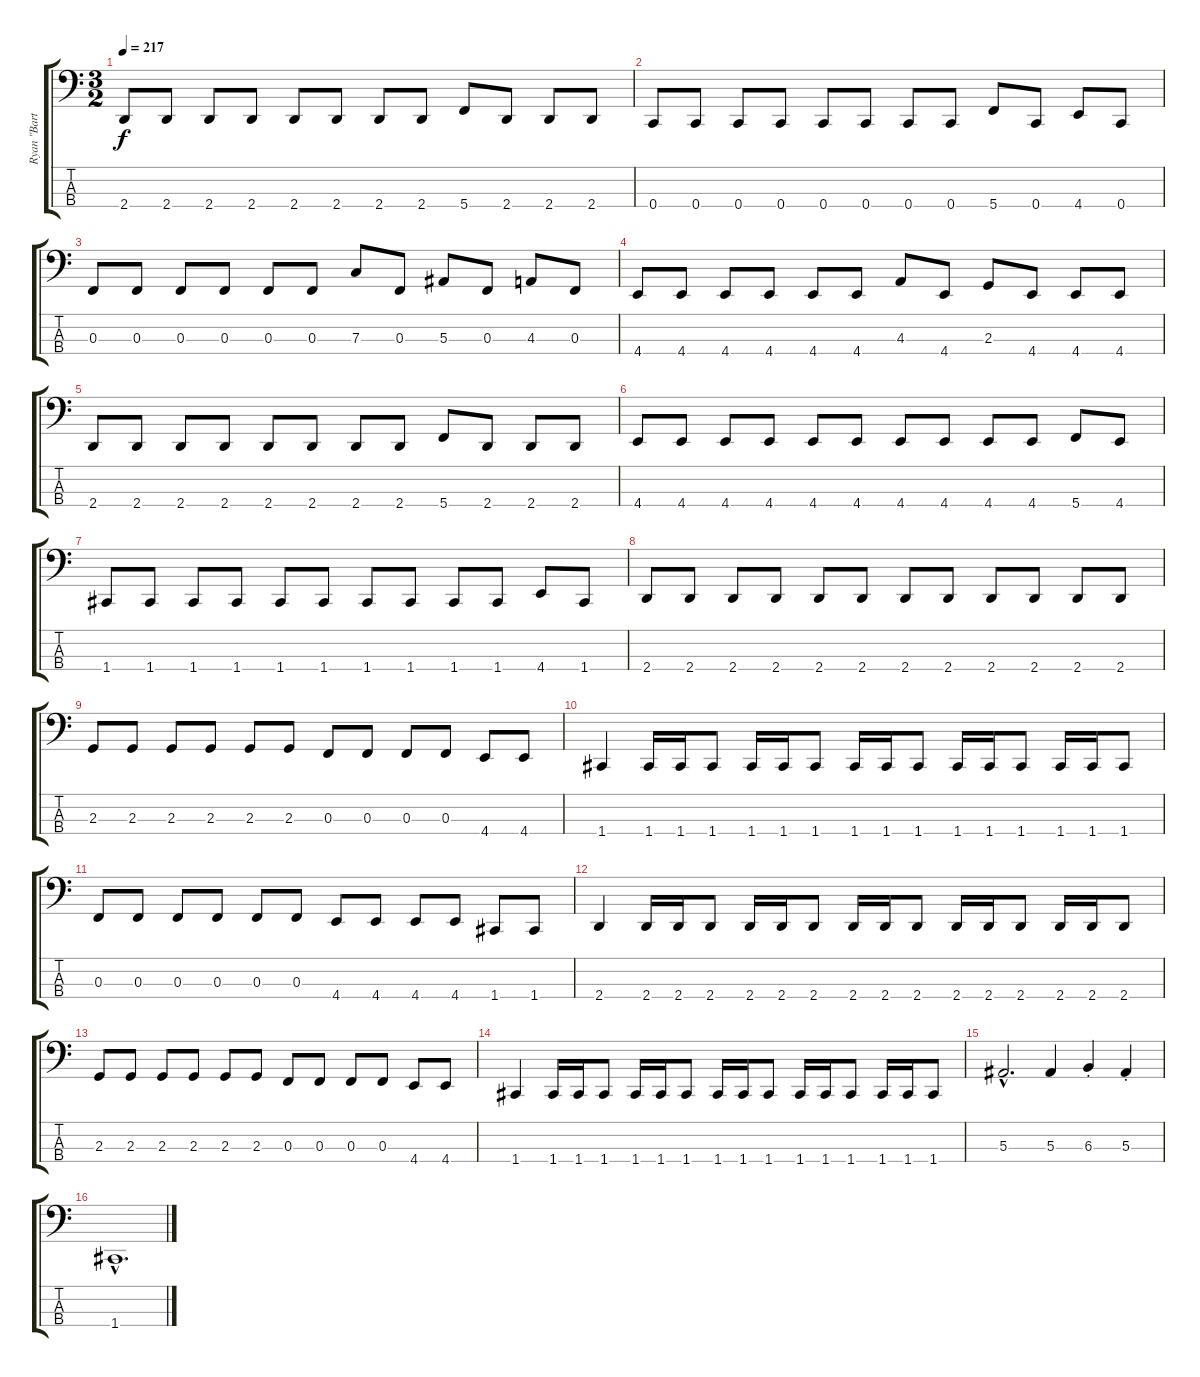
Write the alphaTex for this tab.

\track ("Ryan \"Bart\" Williams [Bass (Since 2007)]" "Ryan \"Bart") {instrument electricbassfinger}
\staff {score tabs}
\tuning (Eb2 Bb1 F1 C1) {hide}
\ts (3 2)
\tempo 217
\clef f4
\ks c
2.4.8{dy f} 2.4.8 2.4.8 2.4.8 2.4.8 2.4.8 2.4.8 2.4.8 5.4.8 2.4.8 2.4.8 2.4.8 |
0.4.8 0.4.8 0.4.8 0.4.8 0.4.8 0.4.8 0.4.8 0.4.8 5.4.8 0.4.8 4.4.8 0.4.8 |
0.3.8 0.3.8 0.3.8 0.3.8 0.3.8 0.3.8 7.3.8 0.3.8 5.3.8 0.3.8 4.3.8 0.3.8 |
4.4.8 4.4.8 4.4.8 4.4.8 4.4.8 4.4.8 4.3.8 4.4.8 2.3.8 4.4.8 4.4.8 4.4.8 |
2.4.8 2.4.8 2.4.8 2.4.8 2.4.8 2.4.8 2.4.8 2.4.8 5.4.8 2.4.8 2.4.8 2.4.8 |
4.4.8 4.4.8 4.4.8 4.4.8 4.4.8 4.4.8 4.4.8 4.4.8 4.4.8 4.4.8 5.4.8 4.4.8 |
1.4.8 1.4.8 1.4.8 1.4.8 1.4.8 1.4.8 1.4.8 1.4.8 1.4.8 1.4.8 4.4.8 1.4.8 |
2.4.8 2.4.8 2.4.8 2.4.8 2.4.8 2.4.8 2.4.8 2.4.8 2.4.8 2.4.8 2.4.8 2.4.8 |
2.3.8 2.3.8 2.3.8 2.3.8 2.3.8 2.3.8 0.3.8 0.3.8 0.3.8 0.3.8 4.4.8 4.4.8 |
1.4.4 1.4.16 1.4.16 1.4.8 1.4.16 1.4.16 1.4.8 1.4.16 1.4.16 1.4.8 1.4.16 1.4.16 1.4.8 1.4.16 1.4.16 1.4.8 |
0.3.8 0.3.8 0.3.8 0.3.8 0.3.8 0.3.8 4.4.8 4.4.8 4.4.8 4.4.8 1.4.8 1.4.8 |
2.4.4 2.4.16 2.4.16 2.4.8 2.4.16 2.4.16 2.4.8 2.4.16 2.4.16 2.4.8 2.4.16 2.4.16 2.4.8 2.4.16 2.4.16 2.4.8 |
2.3.8 2.3.8 2.3.8 2.3.8 2.3.8 2.3.8 0.3.8 0.3.8 0.3.8 0.3.8 4.4.8 4.4.8 |
1.4.4 1.4.16 1.4.16 1.4.8 1.4.16 1.4.16 1.4.8 1.4.16 1.4.16 1.4.8 1.4.16 1.4.16 1.4.8 1.4.16 1.4.16 1.4.8 |
5.3{hac}.2{d} 5.3.4 6.3{st}.4 5.3{st}.4 |
1.4{hac}.1{d}
